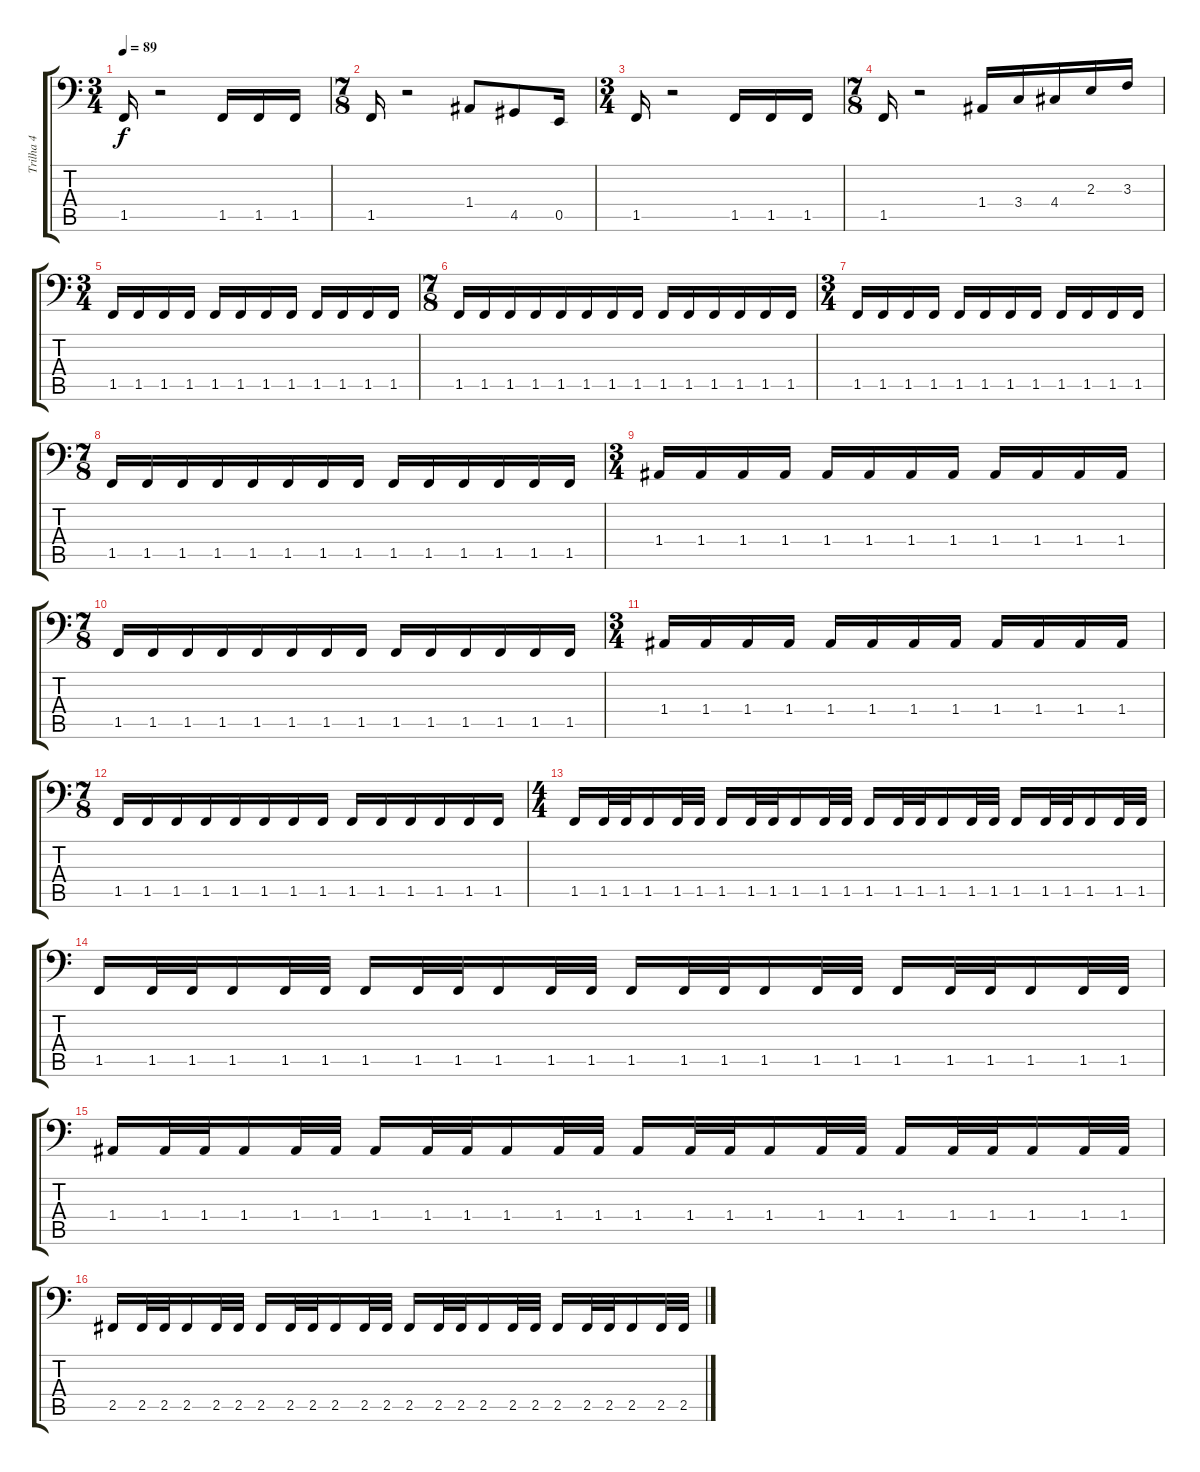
\track ("Trilha 4" "Trilha 4") {instrument electricbassfinger}
\staff {score tabs}
\tuning (C3 G2 D2 A1 E1 B0) {hide}
\ts (3 4)
\tempo 89
\clef f4
\ks c
1.5.16{dy f} r.2 1.5.16 1.5.16 1.5.16 |
\ts (7 8)
1.5.16 r.2 1.4.8 4.5.8 0.5.16 |
\ts (3 4)
1.5.16 r.2 1.5.16 1.5.16 1.5.16 |
\ts (7 8)
1.5.16 r.2 1.4.16 3.4.16 4.4.16 2.3.16 3.3.16 |
\ts (3 4)
1.5.16 1.5.16 1.5.16 1.5.16 1.5.16 1.5.16 1.5.16 1.5.16 1.5.16 1.5.16 1.5.16 1.5.16 |
\ts (7 8)
1.5.16 1.5.16 1.5.16 1.5.16 1.5.16 1.5.16 1.5.16 1.5.16 1.5.16 1.5.16 1.5.16 1.5.16 1.5.16 1.5.16 |
\ts (3 4)
1.5.16 1.5.16 1.5.16 1.5.16 1.5.16 1.5.16 1.5.16 1.5.16 1.5.16 1.5.16 1.5.16 1.5.16 |
\ts (7 8)
1.5.16 1.5.16 1.5.16 1.5.16 1.5.16 1.5.16 1.5.16 1.5.16 1.5.16 1.5.16 1.5.16 1.5.16 1.5.16 1.5.16 |
\ts (3 4)
1.4.16 1.4.16 1.4.16 1.4.16 1.4.16 1.4.16 1.4.16 1.4.16 1.4.16 1.4.16 1.4.16 1.4.16 |
\ts (7 8)
1.5.16 1.5.16 1.5.16 1.5.16 1.5.16 1.5.16 1.5.16 1.5.16 1.5.16 1.5.16 1.5.16 1.5.16 1.5.16 1.5.16 |
\ts (3 4)
1.4.16 1.4.16 1.4.16 1.4.16 1.4.16 1.4.16 1.4.16 1.4.16 1.4.16 1.4.16 1.4.16 1.4.16 |
\ts (7 8)
1.5.16 1.5.16 1.5.16 1.5.16 1.5.16 1.5.16 1.5.16 1.5.16 1.5.16 1.5.16 1.5.16 1.5.16 1.5.16 1.5.16 |
\ts (4 4)
1.5.16 1.5.32 1.5.32 1.5.16 1.5.32 1.5.32 1.5.16 1.5.32 1.5.32 1.5.16 1.5.32 1.5.32 1.5.16 1.5.32 1.5.32 1.5.16 1.5.32 1.5.32 1.5.16 1.5.32 1.5.32 1.5.16 1.5.32 1.5.32 |
1.5.16 1.5.32 1.5.32 1.5.16 1.5.32 1.5.32 1.5.16 1.5.32 1.5.32 1.5.16 1.5.32 1.5.32 1.5.16 1.5.32 1.5.32 1.5.16 1.5.32 1.5.32 1.5.16 1.5.32 1.5.32 1.5.16 1.5.32 1.5.32 |
1.4.16 1.4.32 1.4.32 1.4.16 1.4.32 1.4.32 1.4.16 1.4.32 1.4.32 1.4.16 1.4.32 1.4.32 1.4.16 1.4.32 1.4.32 1.4.16 1.4.32 1.4.32 1.4.16 1.4.32 1.4.32 1.4.16 1.4.32 1.4.32 |
2.5.16 2.5.32 2.5.32 2.5.16 2.5.32 2.5.32 2.5.16 2.5.32 2.5.32 2.5.16 2.5.32 2.5.32 2.5.16 2.5.32 2.5.32 2.5.16 2.5.32 2.5.32 2.5.16 2.5.32 2.5.32 2.5.16 2.5.32 2.5.32
